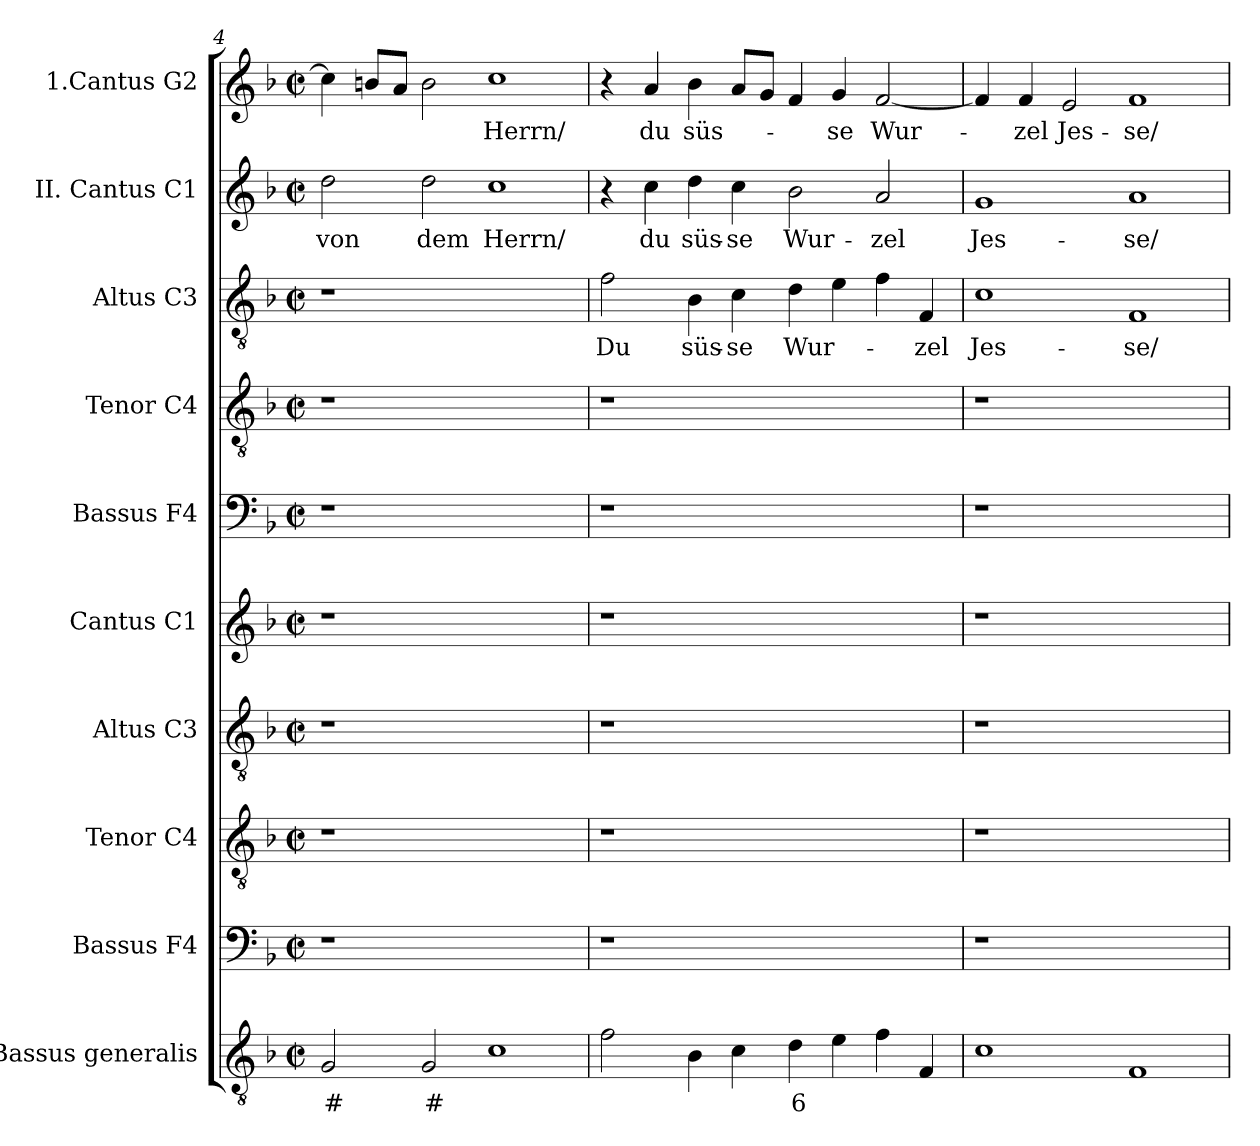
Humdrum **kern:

**kern	**text	**kern	**kern	**kern	**kern	**kern	**kern	**kern	**text	**kern	**text	**kern	**text
*part10	*part10	*part9	*part8	*part7	*part6	*part5	*part4	*part3	*part3	*part2	*part2	*part1	*part1
*staff10	*staff10	*staff9	*staff8	*staff7	*staff6	*staff5	*staff4	*staff3	*staff3	*staff2	*staff2	*staff1	*staff1
*I"Bassus  generalis	*	*I"Bassus F4	*I"Tenor C4	*I"Altus  C3	*I"Cantus C1	*I"Bassus F4	*I"Tenor C4	*I"Altus C3	*	*I"II. Cantus C1	*	*I"1.Cantus G2	*
!!LO:PB:g=z
*clefGv2	*	*clefF4	*clefGv2	*clefGv2	*clefG2	*clefF4	*clefGv2	*clefGv2	*	*clefG2	*	*clefG2	*
*k[b-]	*	*k[b-]	*k[b-]	*k[b-]	*k[b-]	*k[b-]	*k[b-]	*k[b-]	*	*k[b-]	*	*k[b-]	*
*F:	*	*F:	*F:	*F:	*F:	*F:	*F:	*F:	*	*F:	*	*F:	*
*M2/2	*	*M2/2	*M2/2	*M2/2	*M2/2	*M2/2	*M2/2	*M2/2	*	*M2/2	*	*M2/2	*
*met(c|)	*	*met(c|)	*met(c|)	*met(c|)	*met(c|)	*met(c|)	*met(c|)	*met(c|)	*	*met(c|)	*	*met(c|)	*
=4	=4	=4	=4	=4	=4	=4	=4	=4	=4	=4	=4	=4	=4
!	!LO:LY:b	!	!	!	!	!	!	!	!	!	!LO:LY:b	!	!
2G/	#	1r	1r	1r	1r	1r	1r	1r	.	2dd\	von	4cc\]	.
.	.	.	.	.	.	.	.	.	.	.	.	8bn/L	.
.	.	.	.	.	.	.	.	.	.	.	.	8a/J	.
!	!LO:LY:b	!	!	!	!	!	!	!	!	!	!LO:LY:b	!	!
2G/	#	.	.	.	.	.	.	.	.	2dd\	dem	2b\	.
!	!	!	!	!	!	!	!	!	!	!	!LO:LY:b	!	!LO:LY:b
1c	.	1ryy	1ryy	1ryy	1ryy	1ryy	1ryy	1ryy	.	1cc	Herrn/	1cc	Herrn/
=5	=5	=5	=5	=5	=5	=5	=5	=5	=5	=5	=5	=5	=5
!	!	!	!	!	!	!	!	!	!LO:LY:b	!	!	!	!
2f\	.	1r	1r	1r	1r	1r	1r	2f\	Du	4r	.	4r	.
!	!	!	!	!	!	!	!	!	!	!	!LO:LY:b	!	!LO:LY:b
.	.	.	.	.	.	.	.	.	.	4cc\	du	4a/	du
!	!	!	!	!	!	!	!	!	!LO:LY:b	!	!LO:LY:b	!	!LO:LY:b
4B-\	.	.	.	.	.	.	.	4B-\	süs-	4dd\	süs-	4b-\	süs-
!	!	!	!	!	!	!	!	!	!LO:LY:b	!	!LO:LY:b	!	!
4c\	.	.	.	.	.	.	.	4c\	-se	4cc\	-se	8a/L	.
.	.	.	.	.	.	.	.	.	.	.	.	8g/J	.
!	!LO:LY:b	!	!	!	!	!	!	!	!LO:LY:b	!	!LO:LY:b	!	!
4d\	6	1ryy	1ryy	1ryy	1ryy	1ryy	1ryy	4d\	Wur-	2b-\	Wur-	4f/	.
!	!	!	!	!	!	!	!	!	!	!	!	!	!LO:LY:b
4e\	.	.	.	.	.	.	.	4e\	.	.	.	4g/	-se
!	!	!	!	!	!	!	!	!	!	!	!LO:LY:b	!	!LO:LY:b
4f\	.	.	.	.	.	.	.	4f\	.	2a/	-zel	[2f/	Wur-
!	!	!	!	!	!	!	!	!	!LO:LY:b	!	!	!	!
4F/	.	.	.	.	.	.	.	4F/	-zel	.	.	.	.
=6	=6	=6	=6	=6	=6	=6	=6	=6	=6	=6	=6	=6	=6
!	!	!	!	!	!	!	!	!	!LO:LY:b	!	!LO:LY:b	!	!
1c	.	1r	1r	1r	1r	1r	1r	1c	Jes-	1g	Jes-	4f/]	.
!	!	!	!	!	!	!	!	!	!	!	!	!	!LO:LY:b
.	.	.	.	.	.	.	.	.	.	.	.	4f/	-zel
!	!	!	!	!	!	!	!	!	!	!	!	!	!LO:LY:b
.	.	.	.	.	.	.	.	.	.	.	.	2e/	Jes-
!	!	!	!	!	!	!	!	!	!LO:LY:b	!	!LO:LY:b	!	!LO:LY:b
1F	.	1ryy	1ryy	1ryy	1ryy	1ryy	1ryy	1F	-se/	1a	-se/	1f	-se/
=	=	=	=	=	=	=	=	=	=	=	=	=	=
*-	*-	*-	*-	*-	*-	*-	*-	*-	*-	*-	*-	*-	*-
